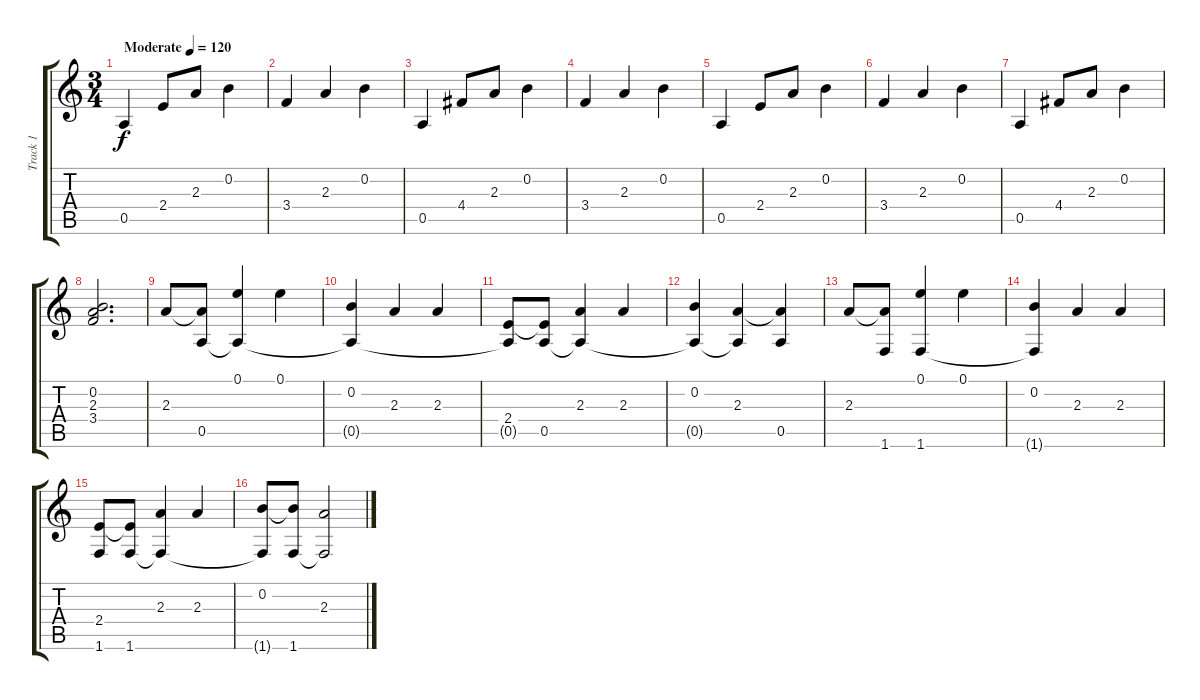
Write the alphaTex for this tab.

\track ("Track 1" "Track 1") {instrument acousticguitarsteel}
\staff {score tabs}
\tuning (E4 B3 G3 D3 A2 E2) {hide}
\ts (3 4)
\tempo (120 "Moderate")
\clef g2
\ks c
0.5.4{dy f instrument acousticguitarsteel} 2.4.8 2.3.8 0.2.4 |
3.4.4 2.3.4 0.2.4 |
0.5.4 4.4.8 2.3.8 0.2.4 |
3.4.4 2.3.4 0.2.4 |
0.5.4 2.4.8 2.3.8 0.2.4 |
3.4.4 2.3.4 0.2.4 |
0.5.4 4.4.8 2.3.8 0.2.4 |
(0.2 2.3 3.4).2{d} |
2.3.8 (2.3{t} 0.5).8 (0.1 0.5{t}).4 0.1.4 |
(0.2 0.5{t}).4 2.3.4 2.3.4 |
(2.4 0.5{t}).8 (2.4{t} 0.5).8 (2.3 0.5{t}).4 2.3.4 |
(0.2 0.5{t}).4 (2.3 0.5{t}).4 (2.3{t} 0.5).4 |
2.3.8 (2.3{t} 1.6).8 (0.1 1.6).4 0.1.4 |
(0.2 1.6{t}).4 2.3.4 2.3.4 |
(2.4 1.6).8 (2.4{t} 1.6).8 (2.3 1.6{t}).4 2.3.4 |
(0.2 1.6{t}).8 (0.2{t} 1.6).8 (2.3 1.6{t}).2
